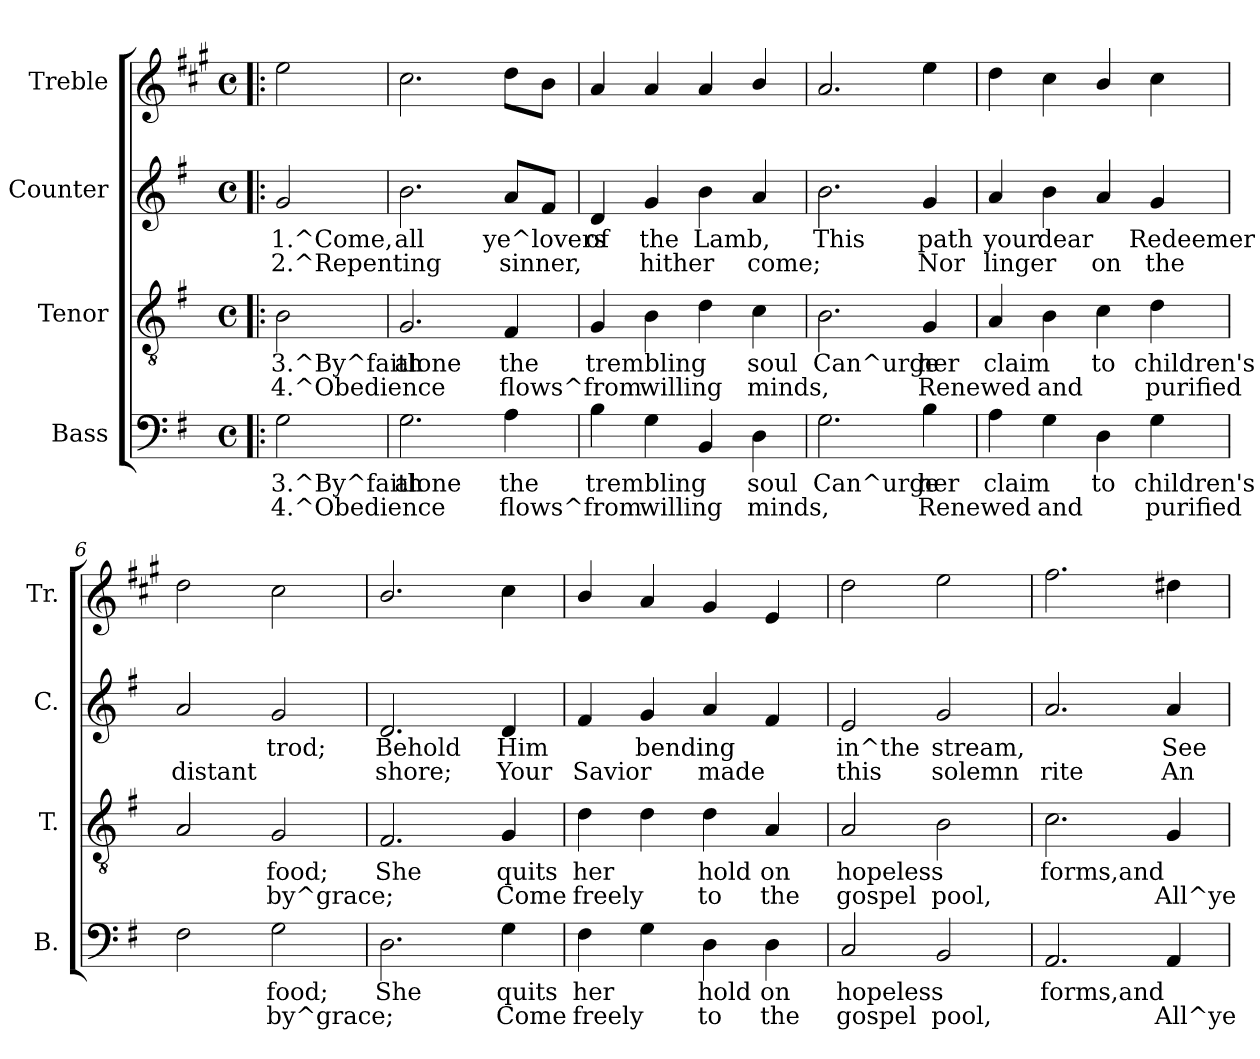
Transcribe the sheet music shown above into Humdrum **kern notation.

**kern	**text	**text	**kern	**text	**text	**kern	**text	**text	**kern
*part4	*part4	*part4	*part3	*part3	*part3	*part2	*part2	*part2	*part1
*staff4	*staff4	*staff4	*staff3	*staff3	*staff3	*staff2	*staff2	*staff2	*staff1
*I"Bass	*	*	*I"Tenor	*	*	*I"Counter	*	*	*I"Treble
*I'B.	*	*	*I'T.	*	*	*I'C.	*	*	*I'Tr.
!!LO:PB:g=z
*stria5	*	*	*stria5	*	*	*stria5	*	*	*stria5
*clefF4	*	*	*clefGv2	*	*	*clefG2	*	*	*clefG2
*	*	*	*	*	*	*	*	*	*ITrd1c2
*k[f#]	*	*	*k[f#]	*	*	*k[f#]	*	*	*k[f#]
*G:	*	*	*G:	*	*	*G:	*	*	*G:
*M4/4	*	*	*M4/4	*	*	*M4/4	*	*	*M4/4
*met(c)	*	*	*met(c)	*	*	*met(c)	*	*	*met(c)
=1!|:	=1!|:	=1!|:	=1!|:	=1!|:	=1!|:	=1!|:	=1!|:	=1!|:	=1!|:
!	!LO:LY:a:rj	!LO:LY:b:rj	!	!LO:LY:b:rj	!LO:LY:b:rj	!	!LO:LY:b:rj	!LO:LY:b:rj	!
2G\	3.^By^faith	4.^Obedience	2B\	3.^By^faith	4.^Obedience	2g/	1.^Come,	2.^Repenting	2dd\
=2	=2	=2	=2	=2	=2	=2	=2	=2	=2
!	!LO:LY:a:rj	!LO:LY:b:rj	!	!LO:LY:b:rj	!LO:LY:b:rj	!	!LO:LY:b:rj	!LO:LY:b:rj	!
2.G\	alone	.	2.G/	alone	.	2.b\	all	.	2.b\
!	!LO:LY:a:rj	!LO:LY:b:rj	!	!LO:LY:b:rj	!LO:LY:b:rj	!	!LO:LY:b:rj	!LO:LY:b:rj	!
4A\	the	flows^from	4F#/	the	flows^from	8a/L	ye^lovers	sinner,	8cc\L
!	!	!	!	!	!	!	!LO:LY:b:rj	!LO:LY:b:rj	!
.	.	.	.	.	.	8f#/J	.	.	8a\J
=3	=3	=3	=3	=3	=3	=3	=3	=3	=3
!	!LO:LY:a:rj	!LO:LY:b:rj	!	!LO:LY:b:rj	!LO:LY:b:rj	!	!LO:LY:b:rj	!LO:LY:b:rj	!
4B\	trembling	.	4G/	trembling	.	4d/	of	.	4g/
!	!LO:LY:a:rj	!LO:LY:b:rj	!	!LO:LY:b:rj	!LO:LY:b:rj	!	!LO:LY:b:rj	!LO:LY:b:rj	!
4G\	.	willing	4B\	.	willing	4g/	the	hither	4g/
!	!LO:LY:a:rj	!LO:LY:b:rj	!	!LO:LY:b:rj	!LO:LY:b:rj	!	!LO:LY:b:rj	!LO:LY:b:rj	!
4BB/	.	.	4d\	.	.	4b\	Lamb,	.	4g/
!	!LO:LY:a:rj	!LO:LY:b:rj	!	!LO:LY:b:rj	!LO:LY:b:rj	!	!LO:LY:b:rj	!LO:LY:b:rj	!
4D\	soul	minds,	4c\	soul	minds,	4a/	.	come;	4a/
=4	=4	=4	=4	=4	=4	=4	=4	=4	=4
!	!LO:LY:a:rj	!LO:LY:b:rj	!	!LO:LY:b:rj	!LO:LY:b:rj	!	!LO:LY:b:rj	!LO:LY:b:rj	!
2.G\	Can^urge	.	2.B\	Can^urge	.	2.b\	This	.	2.g/
!	!LO:LY:a:rj	!LO:LY:b:rj	!	!LO:LY:b:rj	!LO:LY:b:rj	!	!LO:LY:b:rj	!LO:LY:b:rj	!
4B\	her	Renewed	4G/	her	Renewed	4g/	path	Nor	4dd\
=5	=5	=5	=5	=5	=5	=5	=5	=5	=5
!	!LO:LY:a:rj	!LO:LY:b:rj	!	!LO:LY:b:rj	!LO:LY:b:rj	!	!LO:LY:b:rj	!LO:LY:b:rj	!
4A\	claim	.	4A/	claim	.	4a/	your	linger	4cc>\
!	!LO:LY:a:rj	!LO:LY:b:rj	!	!LO:LY:b:rj	!LO:LY:b:rj	!	!LO:LY:b:rj	!LO:LY:b:rj	!
4G\	.	and	4B\	.	and	4b\	dear	.	4b\
!	!LO:LY:a:rj	!LO:LY:b:rj	!	!LO:LY:b:rj	!LO:LY:b:rj	!	!LO:LY:b:rj	!LO:LY:b:rj	!
4D\	to	.	4c\	to	.	4a/	.	on	4a/
!	!LO:LY:a:rj	!LO:LY:b:rj	!	!LO:LY:b:rj	!LO:LY:b:rj	!	!LO:LY:b:rj	!LO:LY:b:rj	!
4G\	children's	purified	4d\	children's	purified	4g/	Redeemer	the	4b\
=6	=6	=6	=6	=6	=6	=6	=6	=6	=6
!	!LO:LY:a:rj	!LO:LY:b:rj	!	!LO:LY:b:rj	!LO:LY:b:rj	!	!LO:LY:b:rj	!LO:LY:b:rj	!
2F#\	.	.	2A/	.	.	2a/	.	distant	2cc\
!	!LO:LY:a:rj	!LO:LY:b:rj	!	!LO:LY:b:rj	!LO:LY:b:rj	!	!LO:LY:b:rj	!LO:LY:b:rj	!
2G\	food;	by^grace;	2G/	food;	by^grace;	2g/	trod;	.	2b\
=7	=7	=7	=7	=7	=7	=7	=7	=7	=7
!	!LO:LY:a:rj	!LO:LY:b:rj	!	!LO:LY:b:rj	!LO:LY:b:rj	!	!LO:LY:b:rj	!LO:LY:b:rj	!
2.D\	She	.	2.F#/	She	.	2.d/	Behold	shore;	2.a/
!	!LO:LY:a:rj	!LO:LY:b:rj	!	!LO:LY:b:rj	!LO:LY:b:rj	!	!LO:LY:b:rj	!LO:LY:b:rj	!
4G\	quits	Come	4G/	quits	Come	4d/	Him	Your	4b\
=8	=8	=8	=8	=8	=8	=8	=8	=8	=8
!	!LO:LY:a:rj	!LO:LY:b:rj	!	!LO:LY:b:rj	!LO:LY:b:rj	!	!LO:LY:b:rj	!LO:LY:b:rj	!
4F#\	her	freely	4d\	her	freely	4f#/	.	Savior	4a/
!	!LO:LY:a:rj	!LO:LY:b:rj	!	!LO:LY:b:rj	!LO:LY:b:rj	!	!LO:LY:b:rj	!LO:LY:b:rj	!
4G\	.	.	4d\	.	.	4g/	bending	.	4g/
!	!LO:LY:a:rj	!LO:LY:b:rj	!	!LO:LY:b:rj	!LO:LY:b:rj	!	!LO:LY:b:rj	!LO:LY:b:rj	!
4D\	hold	to	4d\	hold	to	4a/	.	made	4f#/
!	!LO:LY:a:rj	!LO:LY:b:rj	!	!LO:LY:b:rj	!LO:LY:b:rj	!	!LO:LY:b:rj	!LO:LY:b:rj	!
4D\	on	the	4A/	on	the	4f#/	.	.	4d/
=9	=9	=9	=9	=9	=9	=9	=9	=9	=9
!	!LO:LY:a:rj	!LO:LY:b:rj	!	!LO:LY:b:rj	!LO:LY:b:rj	!	!LO:LY:b:rj	!LO:LY:b:rj	!
2C/	hopeless	gospel	2A/	hopeless	gospel	2e/	in^the	this	2cc\
!	!LO:LY:a:rj	!LO:LY:b:rj	!	!LO:LY:b:rj	!LO:LY:b:rj	!	!LO:LY:b:rj	!LO:LY:b:rj	!
2BB/	.	pool,	2B\	.	pool,	2g/	stream,	solemn	2dd\
=10	=10	=10	=10	=10	=10	=10	=10	=10	=10
!	!LO:LY:a:rj	!LO:LY:b:rj	!	!LO:LY:b:rj	!LO:LY:b:rj	!	!LO:LY:b:rj	!LO:LY:b:rj	!
2.AA/	forms,and	.	2.c\	forms,and	.	2.a/	.	rite	2.ee>\
!	!LO:LY:a:rj	!LO:LY:b:rj	!	!LO:LY:b:rj	!LO:LY:b:rj	!	!LO:LY:b:rj	!LO:LY:b:rj	!
4AA/	.	All^ye	4G/	.	All^ye	4a/	See	An	4cc#X\
=	=	=	=	=	=	=	=	=	=
*-	*-	*-	*-	*-	*-	*-	*-	*-	*-
